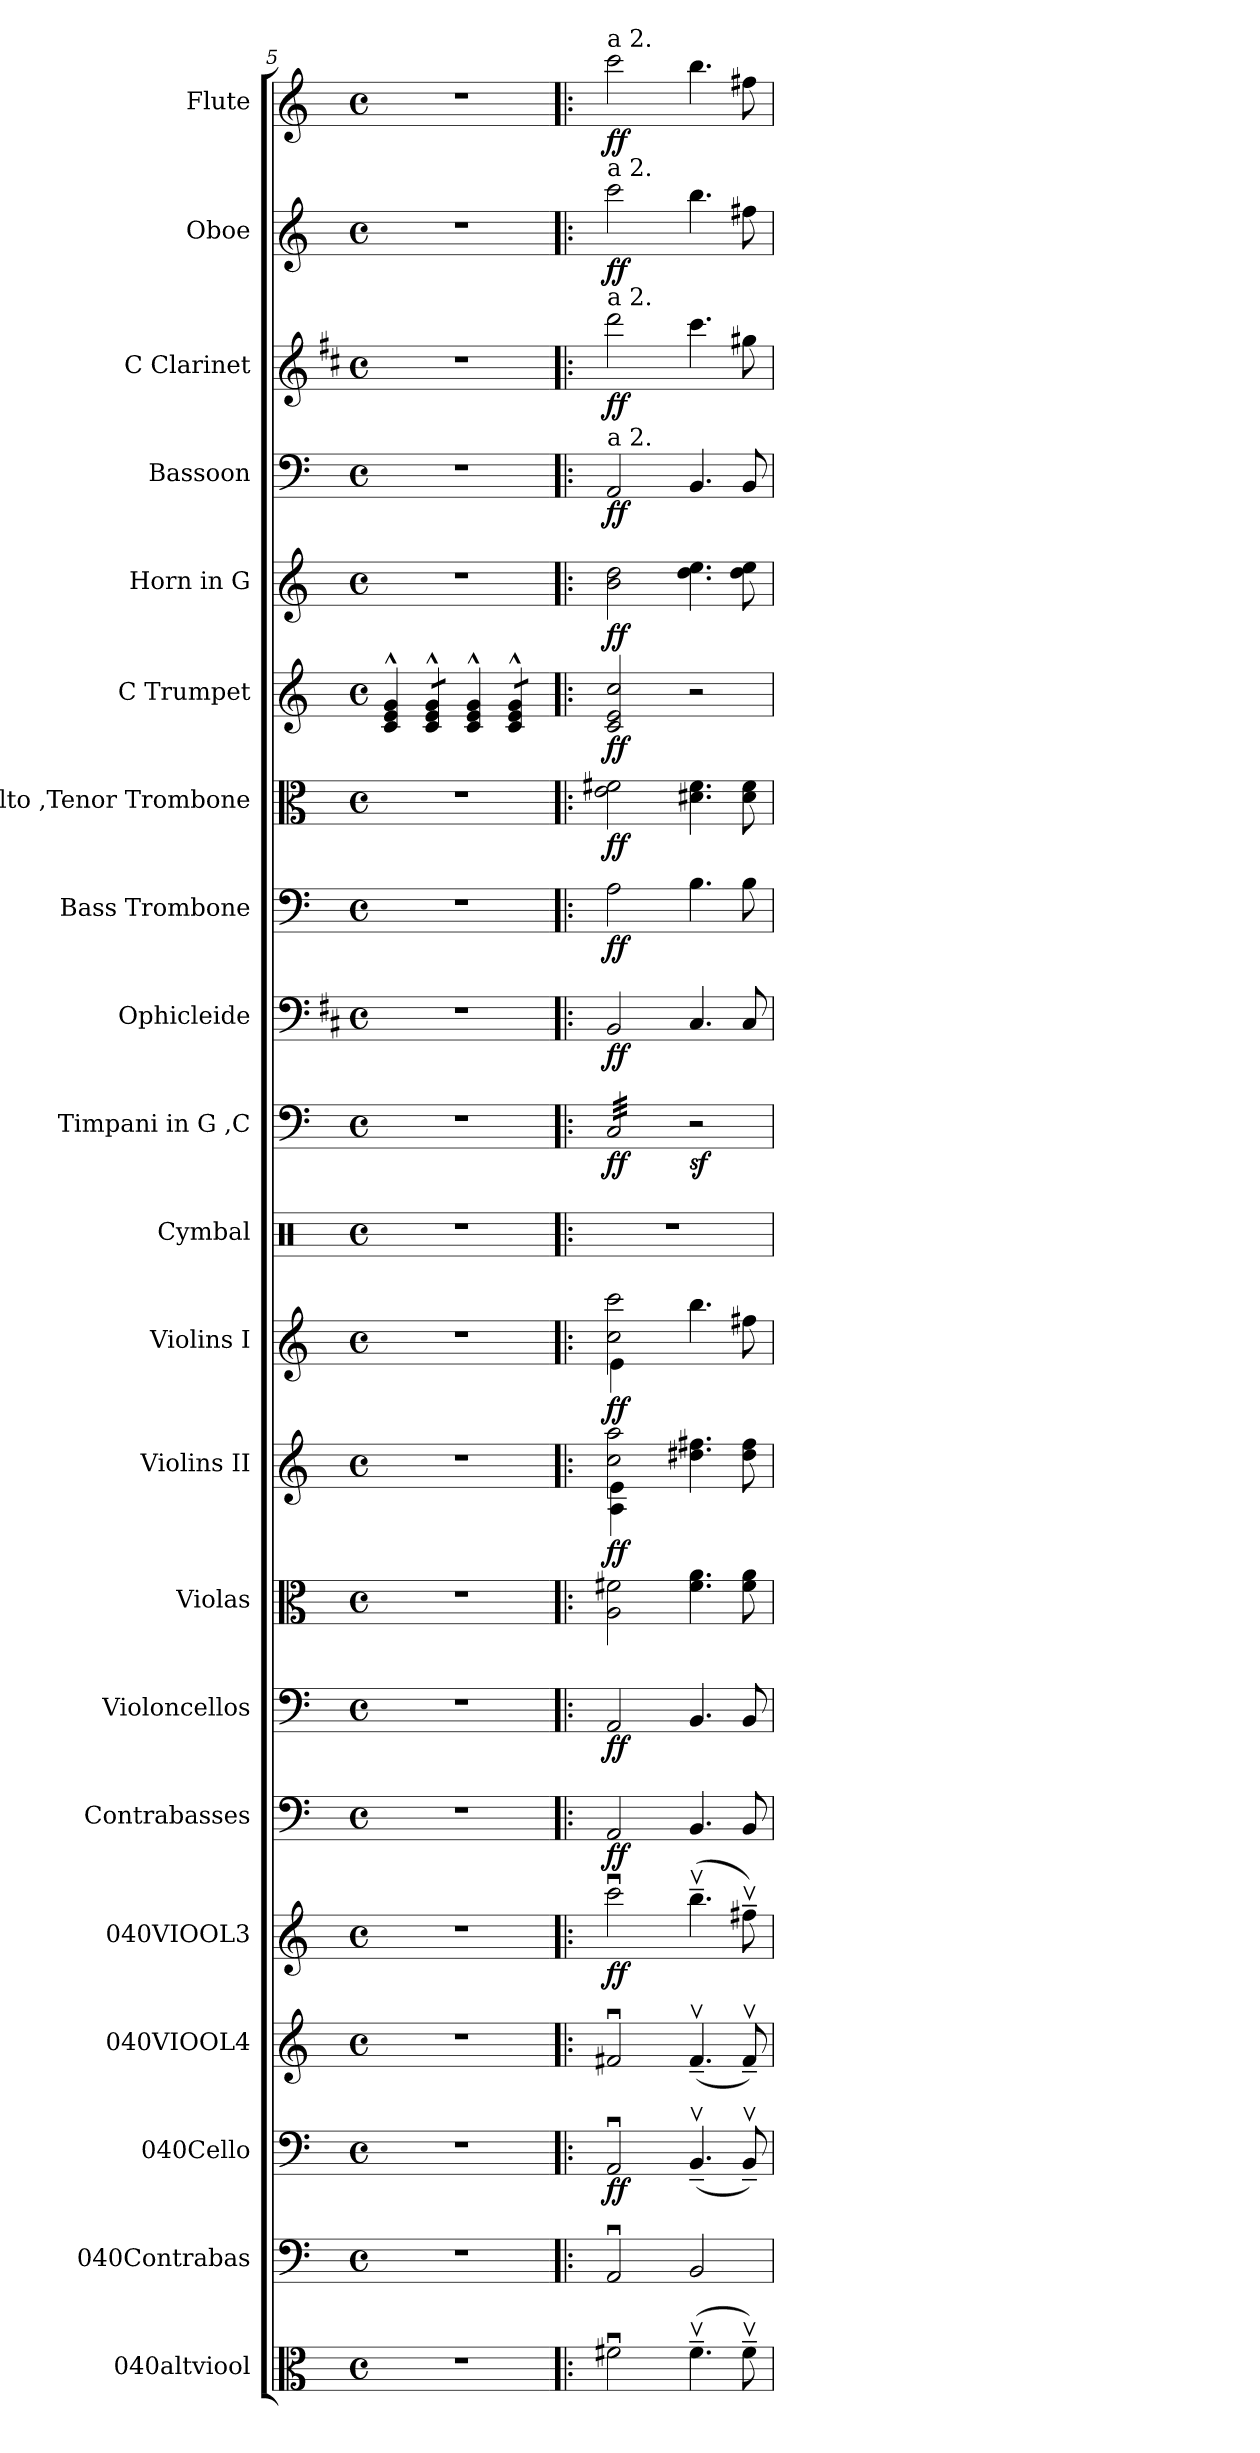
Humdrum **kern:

**kern	**kern	**kern	**dynam	**kern	**kern	**dynam	**kern	**dynam	**kern	**dynam	**kern	**kern	**dynam	**kern	**dynam	**kern	**kern	**dynam	**kern	**dynam	**kern	**dynam	**kern	**dynam	**kern	**dynam	**kern	**dynam	**kern	**dynam	**kern	**dynam	**kern	**dynam	**kern	**dynam
*part21	*part20	*part19	*part19	*part18	*part17	*part17	*part16	*part16	*part15	*part15	*part14	*part13	*part13	*part12	*part12	*part11	*part10	*part10	*part9	*part9	*part8	*part8	*part7	*part7	*part6	*part6	*part5	*part5	*part4	*part4	*part3	*part3	*part2	*part2	*part1	*part1
*staff21	*staff20	*staff19	*staff19	*staff18	*staff17	*staff17	*staff16	*staff16	*staff15	*staff15	*staff14	*staff13	*staff13	*staff12	*staff12	*staff11	*staff10	*staff10	*staff9	*staff9	*staff8	*staff8	*staff7	*staff7	*staff6	*staff6	*staff5	*staff5	*staff4	*staff4	*staff3	*staff3	*staff2	*staff2	*staff1	*staff1
*I"040altviool	*I"040Contrabas	*I"040Cello	*	*I"040VIOOL4	*I"040VIOOL3	*	*I"Contrabasses	*	*I"Violoncellos	*	*I"Violas	*I"Violins II	*	*I"Violins I	*	*I"Cymbal	*I"Timpani in G ,C	*	*I"Ophicleide	*	*I"Bass Trombone	*	*I"Alto ,Tenor Trombone	*	*I"C Trumpet	*	*I"Horn in G	*	*I"Bassoon	*	*I"C Clarinet	*	*I"Oboe	*	*I"Flute	*
*	*I'Ca. Bs.	*	*	*I'Vl.	*I'Vl.	*	*I'Cbs.	*	*I'Vcs.	*	*I'Vlas.	*I'Vlns II.	*	*I'Vlns I.	*	*I'Cym.	*I'Timp.	*	*I'Oph.	*	*I'B. Tbn.	*	*I'A,T Tbn.	*	*I'C Tpt.	*	*	*	*I'Bsn.	*	*I'C Cl.	*	*I'Ob.	*	*I'Fl.	*
*clefC3	*clefF4	*clefF4	*	*clefG2	*clefG2	*	*clefF4	*	*clefF4	*	*clefC3	*clefG2	*	*clefG2	*	*clefX	*clefF4	*	*clefF4	*	*clefF4	*	*clefC3	*	*clefG2	*	*clefG2	*	*clefF4	*	*clefG2	*	*clefG2	*	*clefG2	*
*	*ITrd7c12	*	*	*	*	*	*ITrd7c12	*	*	*	*	*	*	*	*	*	*	*	*ITrd1c2	*	*	*	*	*	*	*	*ITrd3c5	*	*	*	*ITrd1c2	*	*	*	*	*
*k[]	*k[]	*k[]	*	*k[]	*k[]	*	*k[]	*	*k[]	*	*k[]	*k[]	*	*k[]	*	*k[]	*k[]	*	*k[]	*	*k[]	*	*k[]	*	*k[]	*	*k[f#]	*	*k[]	*	*k[]	*	*k[]	*	*k[]	*
*M4/4	*M4/4	*M4/4	*	*M4/4	*M4/4	*	*M4/4	*	*M4/4	*	*M4/4	*M4/4	*	*M4/4	*	*M4/4	*M4/4	*	*M4/4	*	*M4/4	*	*M4/4	*	*M4/4	*	*M4/4	*	*M4/4	*	*M4/4	*	*M4/4	*	*M4/4	*
*met(c)	*met(c)	*met(c)	*	*met(c)	*met(c)	*	*met(c)	*	*met(c)	*	*met(c)	*met(c)	*	*met(c)	*	*met(c)	*met(c)	*	*met(c)	*	*met(c)	*	*met(c)	*	*met(c)	*	*met(c)	*	*met(c)	*	*met(c)	*	*met(c)	*	*met(c)	*
=5	=5	=5	=5	=5	=5	=5	=5	=5	=5	=5	=5	=5	=5	=5	=5	=5	=5	=5	=5	=5	=5	=5	=5	=5	=5	=5	=5	=5	=5	=5	=5	=5	=5	=5	=5	=5
1r	1r	1r	.	1r	1r	.	1r	.	1r	.	1r	1r	.	1r	.	1r	1r	.	1r	.	1r	.	1r	.	4c/^^ 4e/^^ 4g/^^	.	1r	.	1r	.	1r	.	1r	.	1r	.
*	*	*	*	*	*	*	*	*	*	*	*	*	*	*	*	*	*	*	*	*	*	*	*	*	*tremolo	*	*	*	*	*	*	*	*	*	*	*
.	.	.	.	.	.	.	.	.	.	.	.	.	.	.	.	.	.	.	.	.	.	.	.	.	12c/^^ 12e/^^ 12g/^^L	.	.	.	.	.	.	.	.	.	.	.
.	.	.	.	.	.	.	.	.	.	.	.	.	.	.	.	.	.	.	.	.	.	.	.	.	12c/^^ 12e/^^ 12g/^^	.	.	.	.	.	.	.	.	.	.	.
.	.	.	.	.	.	.	.	.	.	.	.	.	.	.	.	.	.	.	.	.	.	.	.	.	12c/^^ 12e/^^ 12g/^^J	.	.	.	.	.	.	.	.	.	.	.
*	*	*	*	*	*	*	*	*	*	*	*	*	*	*	*	*	*	*	*	*	*	*	*	*	*Xtremolo	*	*	*	*	*	*	*	*	*	*	*
.	.	.	.	.	.	.	.	.	.	.	.	.	.	.	.	.	.	.	.	.	.	.	.	.	4c/^^ 4e/^^ 4g/^^	.	.	.	.	.	.	.	.	.	.	.
*	*	*	*	*	*	*	*	*	*	*	*	*	*	*	*	*	*	*	*	*	*	*	*	*	*tremolo	*	*	*	*	*	*	*	*	*	*	*
.	.	.	.	.	.	.	.	.	.	.	.	.	.	.	.	.	.	.	.	.	.	.	.	.	12c/^^ 12e/^^ 12g/^^L	.	.	.	.	.	.	.	.	.	.	.
.	.	.	.	.	.	.	.	.	.	.	.	.	.	.	.	.	.	.	.	.	.	.	.	.	12c/^^ 12e/^^ 12g/^^	.	.	.	.	.	.	.	.	.	.	.
.	.	.	.	.	.	.	.	.	.	.	.	.	.	.	.	.	.	.	.	.	.	.	.	.	12c/^^ 12e/^^ 12g/^^J	.	.	.	.	.	.	.	.	.	.	.
*	*	*	*	*	*	*	*	*	*	*	*	*	*	*	*	*	*	*	*	*	*	*	*	*	*Xtremolo	*	*	*	*	*	*	*	*	*	*	*
=6!|:	=6!|:	=6!|:	=6!|:	=6!|:	=6!|:	=6!|:	=6!|:	=6!|:	=6!|:	=6!|:	=6!|:	=6!|:	=6!|:	=6!|:	=6!|:	=6!|:	=6!|:	=6!|:	=6!|:	=6!|:	=6!|:	=6!|:	=6!|:	=6!|:	=6!|:	=6!|:	=6!|:	=6!|:	=6!|:	=6!|:	=6!|:	=6!|:	=6!|:	=6!|:	=6!|:	=6!|:
*	*	*	*	*	*	*	*	*	*	*	*	*^	*	*^	*	*	*	*	*	*	*	*	*	*	*	*	*	*	*	*	*	*	*	*	*	*
!	!	!	!	!	!	!	!	!	!	!	!	!	!	!	!	!	!	!	!	!	!	!	!	!	!	!	!	!	!	!	!	!	!	!	!	!	!LO:TX:a:t=a 2.	!
!	!	!	!	!	!	!	!	!	!	!	!	!	!	!	!	!	!	!	!	!	!	!	!	!	!	!	!	!	!	!	!	!	!	!	!LO:TX:a:t=a 2.	!	!	!
!	!	!	!	!	!	!	!	!	!	!	!	!	!	!	!	!	!	!	!	!	!	!	!	!	!	!	!	!	!	!	!	!	!LO:TX:a:t=a 2.	!	!	!	!	!
!	!	!	!	!	!	!	!	!	!	!	!	!	!	!	!	!	!	!	!	!	!	!	!	!	!	!	!	!	!	!	!LO:TX:a:t=a 2.	!	!	!	!	!	!	!
!	!	!	!LO:DY:b	!	!	!LO:DY:b	!	!LO:DY:b	!	!LO:DY:b	!	!	!	!LO:DY:b	!	!	!LO:DY:b	!	!	!LO:DY:b	!	!LO:DY:b	!	!LO:DY:b	!	!LO:DY:b	!	!LO:DY:b	!	!LO:DY:b	!	!LO:DY:b	!	!LO:DY:b	!	!LO:DY:b	!	!LO:DY:b
*	*	*	*	*	*	*	*	*	*	*	*	*	*	*	*	*	*	*	*tremolo	*	*	*	*	*	*	*	*	*	*	*	*	*	*	*	*	*	*	*
2f#Xu\	2AAAu/	2AAu/	ff	2f#Xu/	2cccu\	ff	2AAA/	ff	2AA/	ff	2A\ 2f#X\	2cc\ 2aa\	4A\ 4e\	ff	2cc\ 2ccc\	4e\	ff	1r	32C/LLL	ff	2AA/	ff	2A\	ff	2e\ 2f#X\	ff	2c/ 2e/ 2cc/	ff	2f#\ 2a\	ff	2AA/	ff	2ccc\	ff	2ccc\	ff	2ccc\	ff
.	.	.	.	.	.	.	.	.	.	.	.	.	.	.	.	.	.	.	32C/	.	.	.	.	.	.	.	.	.	.	.	.	.	.	.	.	.	.	.
.	.	.	.	.	.	.	.	.	.	.	.	.	.	.	.	.	.	.	32C/	.	.	.	.	.	.	.	.	.	.	.	.	.	.	.	.	.	.	.
.	.	.	.	.	.	.	.	.	.	.	.	.	.	.	.	.	.	.	32C/	.	.	.	.	.	.	.	.	.	.	.	.	.	.	.	.	.	.	.
.	.	.	.	.	.	.	.	.	.	.	.	.	.	.	.	.	.	.	32C/	.	.	.	.	.	.	.	.	.	.	.	.	.	.	.	.	.	.	.
.	.	.	.	.	.	.	.	.	.	.	.	.	.	.	.	.	.	.	32C/	.	.	.	.	.	.	.	.	.	.	.	.	.	.	.	.	.	.	.
.	.	.	.	.	.	.	.	.	.	.	.	.	.	.	.	.	.	.	32C/	.	.	.	.	.	.	.	.	.	.	.	.	.	.	.	.	.	.	.
.	.	.	.	.	.	.	.	.	.	.	.	.	.	.	.	.	.	.	32C/	.	.	.	.	.	.	.	.	.	.	.	.	.	.	.	.	.	.	.
.	.	.	.	.	.	.	.	.	.	.	.	.	2.ryy	.	.	2.ryy	.	.	32C/	.	.	.	.	.	.	.	.	.	.	.	.	.	.	.	.	.	.	.
.	.	.	.	.	.	.	.	.	.	.	.	.	.	.	.	.	.	.	32C/	.	.	.	.	.	.	.	.	.	.	.	.	.	.	.	.	.	.	.
.	.	.	.	.	.	.	.	.	.	.	.	.	.	.	.	.	.	.	32C/	.	.	.	.	.	.	.	.	.	.	.	.	.	.	.	.	.	.	.
.	.	.	.	.	.	.	.	.	.	.	.	.	.	.	.	.	.	.	32C/	.	.	.	.	.	.	.	.	.	.	.	.	.	.	.	.	.	.	.
.	.	.	.	.	.	.	.	.	.	.	.	.	.	.	.	.	.	.	32C/	.	.	.	.	.	.	.	.	.	.	.	.	.	.	.	.	.	.	.
.	.	.	.	.	.	.	.	.	.	.	.	.	.	.	.	.	.	.	32C/	.	.	.	.	.	.	.	.	.	.	.	.	.	.	.	.	.	.	.
.	.	.	.	.	.	.	.	.	.	.	.	.	.	.	.	.	.	.	32C/	.	.	.	.	.	.	.	.	.	.	.	.	.	.	.	.	.	.	.
.	.	.	.	.	.	.	.	.	.	.	.	.	.	.	.	.	.	.	32C/JJJ	.	.	.	.	.	.	.	.	.	.	.	.	.	.	.	.	.	.	.
*	*	*	*	*	*	*	*	*	*	*	*	*	*	*	*	*	*	*	*Xtremolo	*	*	*	*	*	*	*	*	*	*	*	*	*	*	*	*	*	*	*
!	!	!	!	!	!	!	!	!	!	!	!	!	!	!	!	!	!	!	!	!LO:DY:b	!	!	!	!	!	!	!	!	!	!	!	!	!	!	!	!	!	!
(4.f#v~\	2BBB/	(4.BBv~/	.	(4.f#v~/	(4.bbv~\	.	4.BBB/	.	4.BB/	.	4.f#\ 4.a\	4.dd#X\ 4.ff#X\	.	.	4.bb\	.	.	.	2r	sf	4.BB/	.	4.B\	.	4.d#X\ 4.f#\	.	2r	.	4.a\ 4.b\	.	4.BB/	.	4.bb\	.	4.bb\	.	4.bb\	.
8f#v~\)	.	8BBv~/)	.	8f#v~/)	8ff#Xv~\)	.	8BBB/	.	8BB/	.	8f#\ 8a\	8dd#\ 8ff#\	.	.	8ff#X\	.	.	.	.	.	8BB/	.	8B\	.	8d#\ 8f#\	.	.	.	8a\ 8b\	.	8BB/	.	8ff#X\	.	8ff#X\	.	8ff#X\	.
*	*	*	*	*	*	*	*	*	*	*	*	*v	*v	*	*	*	*	*	*	*	*	*	*	*	*	*	*	*	*	*	*	*	*	*	*	*	*	*
*	*	*	*	*	*	*	*	*	*	*	*	*	*	*v	*v	*	*	*	*	*	*	*	*	*	*	*	*	*	*	*	*	*	*	*	*	*	*
=	=	=	=	=	=	=	=	=	=	=	=	=	=	=	=	=	=	=	=	=	=	=	=	=	=	=	=	=	=	=	=	=	=	=	=	=
*-	*-	*-	*-	*-	*-	*-	*-	*-	*-	*-	*-	*-	*-	*-	*-	*-	*-	*-	*-	*-	*-	*-	*-	*-	*-	*-	*-	*-	*-	*-	*-	*-	*-	*-	*-	*-
